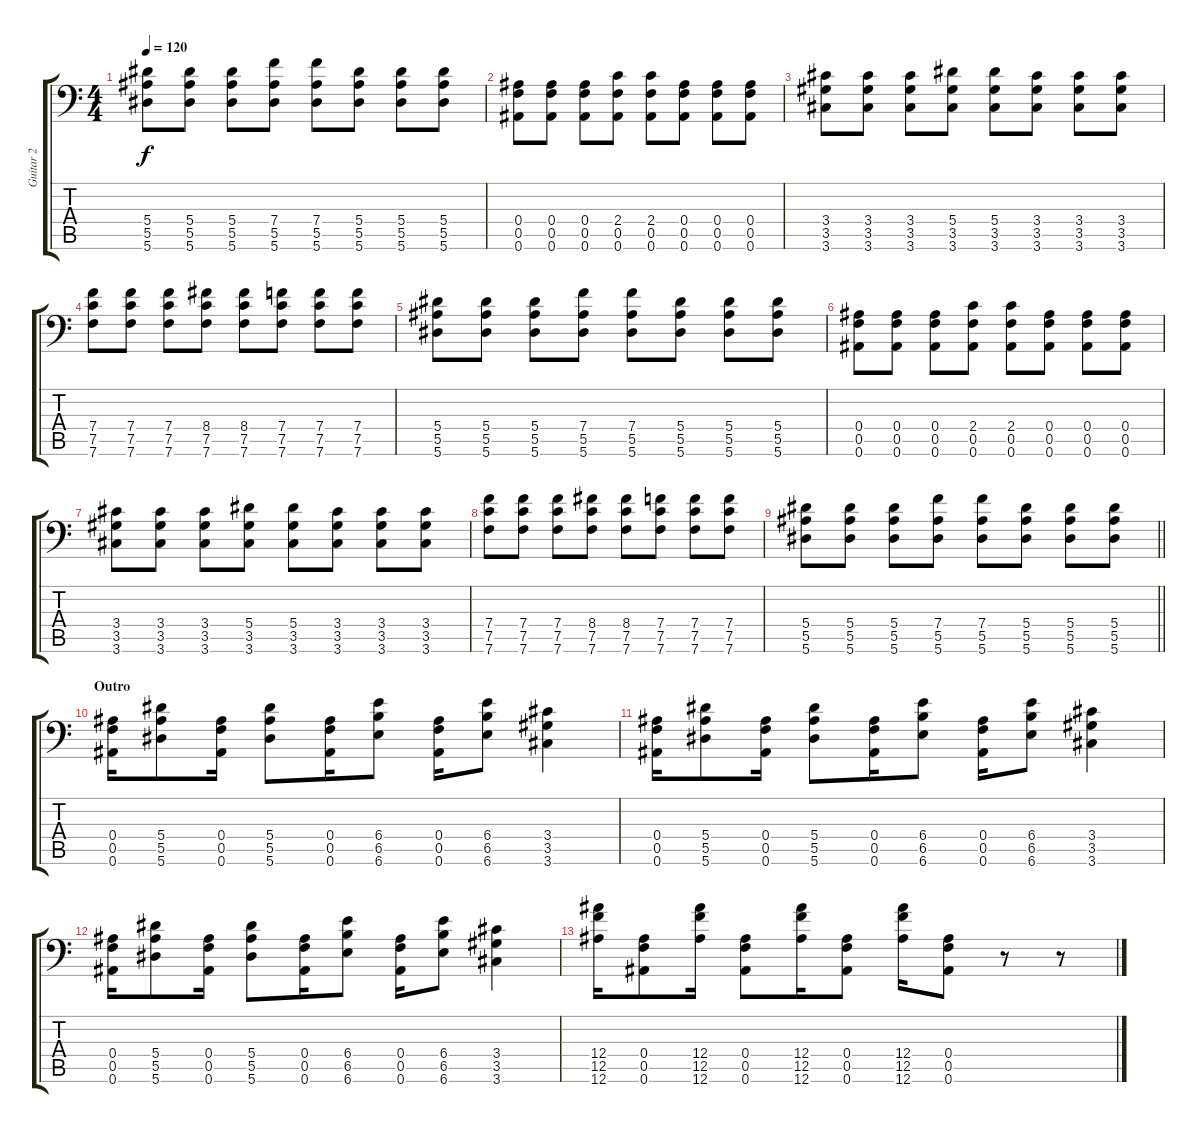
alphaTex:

\track ("Guitar 2" "Guitar 2") {instrument distortionguitar}
\staff {score tabs}
\tuning (C4 G3 Eb3 Bb2 F2 Bb1) {hide}
\ts (4 4)
\tempo 120
\clef f4
\ks c
(5.4 5.5 5.6).8{dy f} (5.4 5.5 5.6).8 (5.4 5.5 5.6).8 (7.4 5.5 5.6).8 (7.4 5.5 5.6).8 (5.4 5.5 5.6).8 (5.4 5.5 5.6).8 (5.4 5.5 5.6).8 |
(0.4 0.5 0.6).8 (0.4 0.5 0.6).8 (0.4 0.5 0.6).8 (2.4 0.5 0.6).8 (2.4 0.5 0.6).8 (0.4 0.5 0.6).8 (0.4 0.5 0.6).8 (0.4 0.5 0.6).8 |
(3.4 3.5 3.6).8 (3.4 3.5 3.6).8 (3.4 3.5 3.6).8 (5.4 3.5 3.6).8 (5.4 3.5 3.6).8 (3.4 3.5 3.6).8 (3.4 3.5 3.6).8 (3.4 3.5 3.6).8 |
(7.4 7.5 7.6).8 (7.4 7.5 7.6).8 (7.4 7.5 7.6).8 (8.4 7.5 7.6).8 (8.4 7.5 7.6).8 (7.4 7.5 7.6).8 (7.4 7.5 7.6).8 (7.4 7.5 7.6).8 |
(5.4 5.5 5.6).8 (5.4 5.5 5.6).8 (5.4 5.5 5.6).8 (7.4 5.5 5.6).8 (7.4 5.5 5.6).8 (5.4 5.5 5.6).8 (5.4 5.5 5.6).8 (5.4 5.5 5.6).8 |
(0.4 0.5 0.6).8 (0.4 0.5 0.6).8 (0.4 0.5 0.6).8 (2.4 0.5 0.6).8 (2.4 0.5 0.6).8 (0.4 0.5 0.6).8 (0.4 0.5 0.6).8 (0.4 0.5 0.6).8 |
(3.4 3.5 3.6).8 (3.4 3.5 3.6).8 (3.4 3.5 3.6).8 (5.4 3.5 3.6).8 (5.4 3.5 3.6).8 (3.4 3.5 3.6).8 (3.4 3.5 3.6).8 (3.4 3.5 3.6).8 |
(7.4 7.5 7.6).8 (7.4 7.5 7.6).8 (7.4 7.5 7.6).8 (8.4 7.5 7.6).8 (8.4 7.5 7.6).8 (7.4 7.5 7.6).8 (7.4 7.5 7.6).8 (7.4 7.5 7.6).8 |
\barLineRight lightlight
(5.4 5.5 5.6).8 (5.4 5.5 5.6).8 (5.4 5.5 5.6).8 (7.4 5.5 5.6).8 (7.4 5.5 5.6).8 (5.4 5.5 5.6).8 (5.4 5.5 5.6).8 (5.4 5.5 5.6).8 |
\section ("" "Outro")
(0.4 0.5 0.6).16 (5.4 5.5 5.6).8 (0.4 0.5 0.6).16 (5.4 5.5 5.6).8 (0.4 0.5 0.6).16 (6.4 6.5 6.6).8 (0.4 0.5 0.6).16 (6.4 6.5 6.6).8 (3.4 3.5 3.6).4 |
(0.4 0.5 0.6).16 (5.4 5.5 5.6).8 (0.4 0.5 0.6).16 (5.4 5.5 5.6).8 (0.4 0.5 0.6).16 (6.4 6.5 6.6).8 (0.4 0.5 0.6).16 (6.4 6.5 6.6).8 (3.4 3.5 3.6).4 |
(0.4 0.5 0.6).16 (5.4 5.5 5.6).8 (0.4 0.5 0.6).16 (5.4 5.5 5.6).8 (0.4 0.5 0.6).16 (6.4 6.5 6.6).8 (0.4 0.5 0.6).16 (6.4 6.5 6.6).8 (3.4 3.5 3.6).4 |
(12.4 12.5 12.6).16 (0.4 0.5 0.6).8 (12.4 12.5 12.6).16 (0.4 0.5 0.6).8 (12.4 12.5 12.6).16 (0.4 0.5 0.6).8 (12.4 12.5 12.6).16 (0.4 0.5 0.6).8 r.8 r.8
